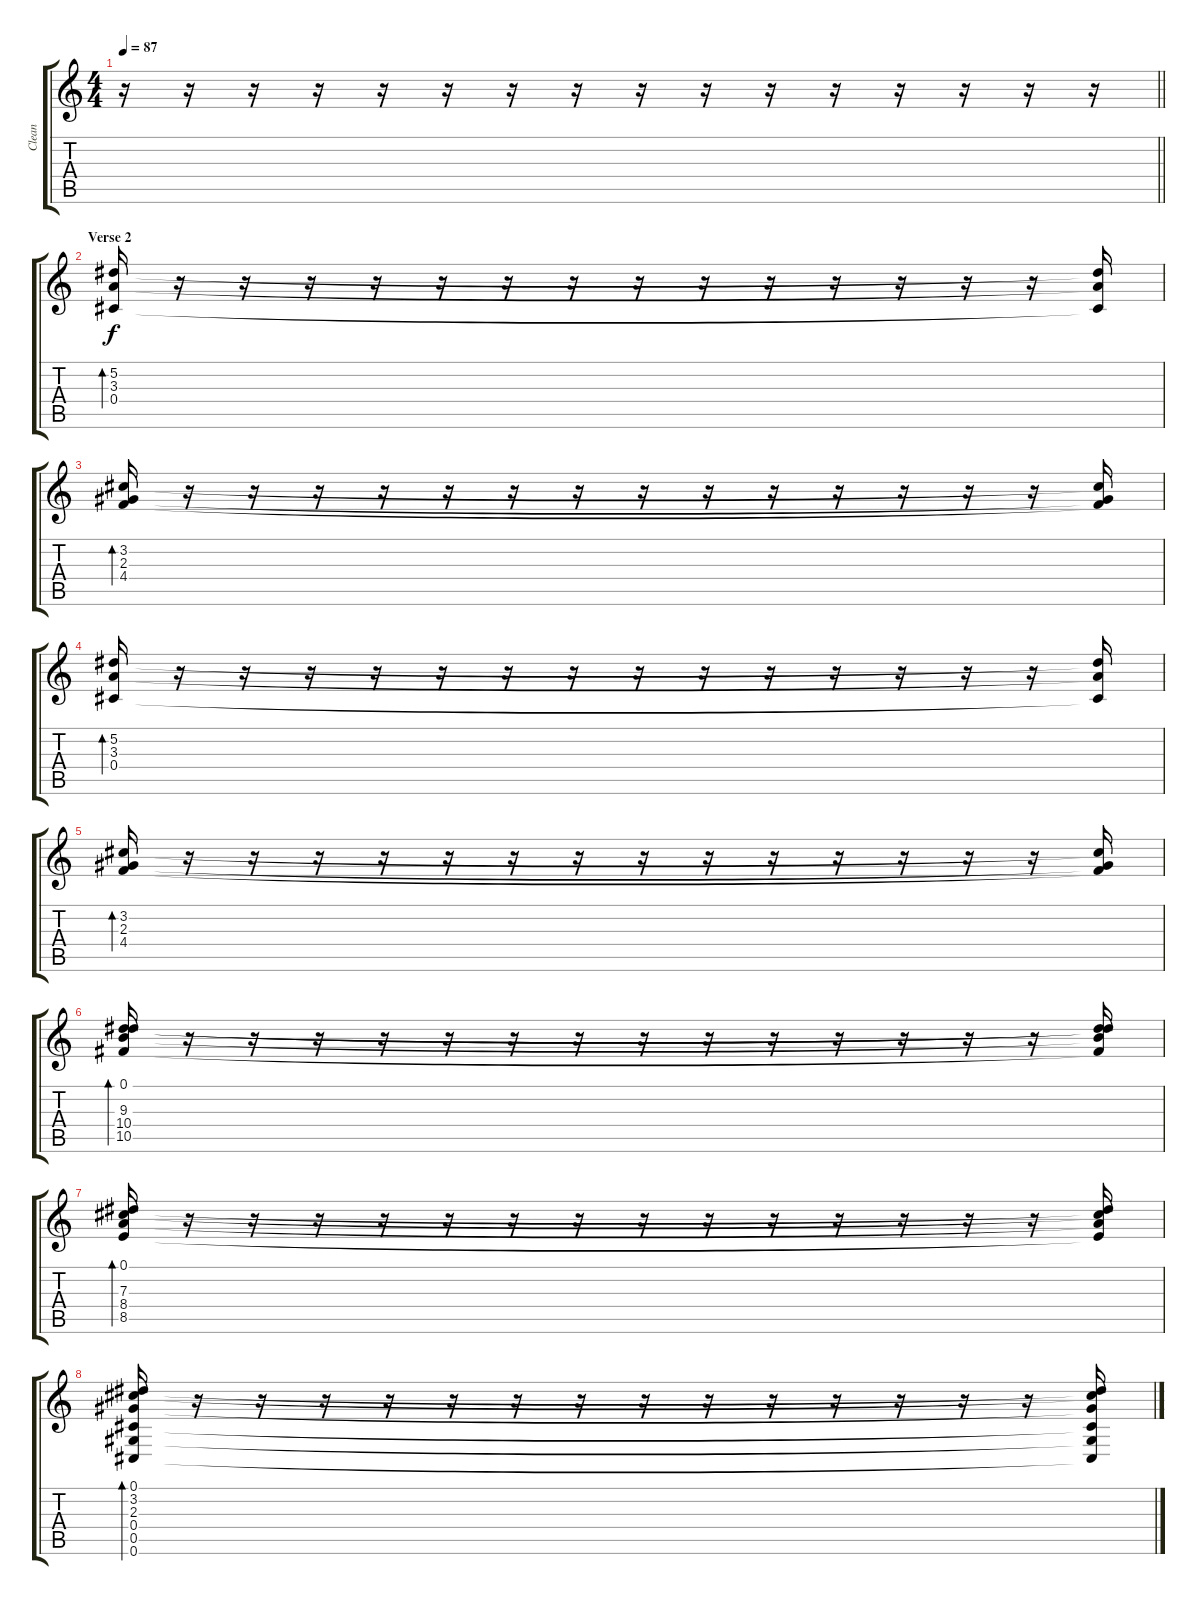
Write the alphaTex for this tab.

\track ("Clean" "Clean") {instrument electricguitarjazz}
\staff {score tabs}
\tuning (Eb4 Bb3 Gb3 Db3 Ab2 Db2) {hide}
\ts (4 4)
\tempo 87
\clef g2
\barLineRight lightlight
\ks c
r.16{dy f} r.16 r.16 r.16 r.16 r.16 r.16 r.16 r.16 r.16 r.16 r.16 r.16 r.16 r.16 r.16 |
\section ("" "Verse 2")
(5.2 3.3 0.4).16{bd 480} r.16 r.16 r.16 r.16 r.16 r.16 r.16 r.16 r.16 r.16 r.16 r.16 r.16 r.16 (5.2{t} 3.3{t} 0.4{t}).16 |
(3.2 2.3 4.4).16{bd 480} r.16 r.16 r.16 r.16 r.16 r.16 r.16 r.16 r.16 r.16 r.16 r.16 r.16 r.16 (3.2{t} 2.3{t} 4.4{t}).16 |
(5.2 3.3 0.4).16{bd 480} r.16 r.16 r.16 r.16 r.16 r.16 r.16 r.16 r.16 r.16 r.16 r.16 r.16 r.16 (5.2{t} 3.3{t} 0.4{t}).16 |
(3.2 2.3 4.4).16{bd 480} r.16 r.16 r.16 r.16 r.16 r.16 r.16 r.16 r.16 r.16 r.16 r.16 r.16 r.16 (3.2{t} 2.3{t} 4.4{t}).16 |
(0.1 9.3 10.4 10.5).16{bd 480} r.16 r.16 r.16 r.16 r.16 r.16 r.16 r.16 r.16 r.16 r.16 r.16 r.16 r.16 (0.1{t} 9.3{t} 10.4{t} 10.5{t}).16 |
(0.1 7.3 8.4 8.5).16{bd 480} r.16 r.16 r.16 r.16 r.16 r.16 r.16 r.16 r.16 r.16 r.16 r.16 r.16 r.16 (0.1{t} 7.3{t} 8.4{t} 8.5{t}).16 |
(0.1 3.2 2.3 0.4 0.5 0.6).16{bd 480} r.16 r.16 r.16 r.16 r.16 r.16 r.16 r.16 r.16 r.16 r.16 r.16 r.16 r.16 (0.1{t} 3.2{t} 2.3{t} 0.4{t} 0.5{t} 0.6{t}).16
